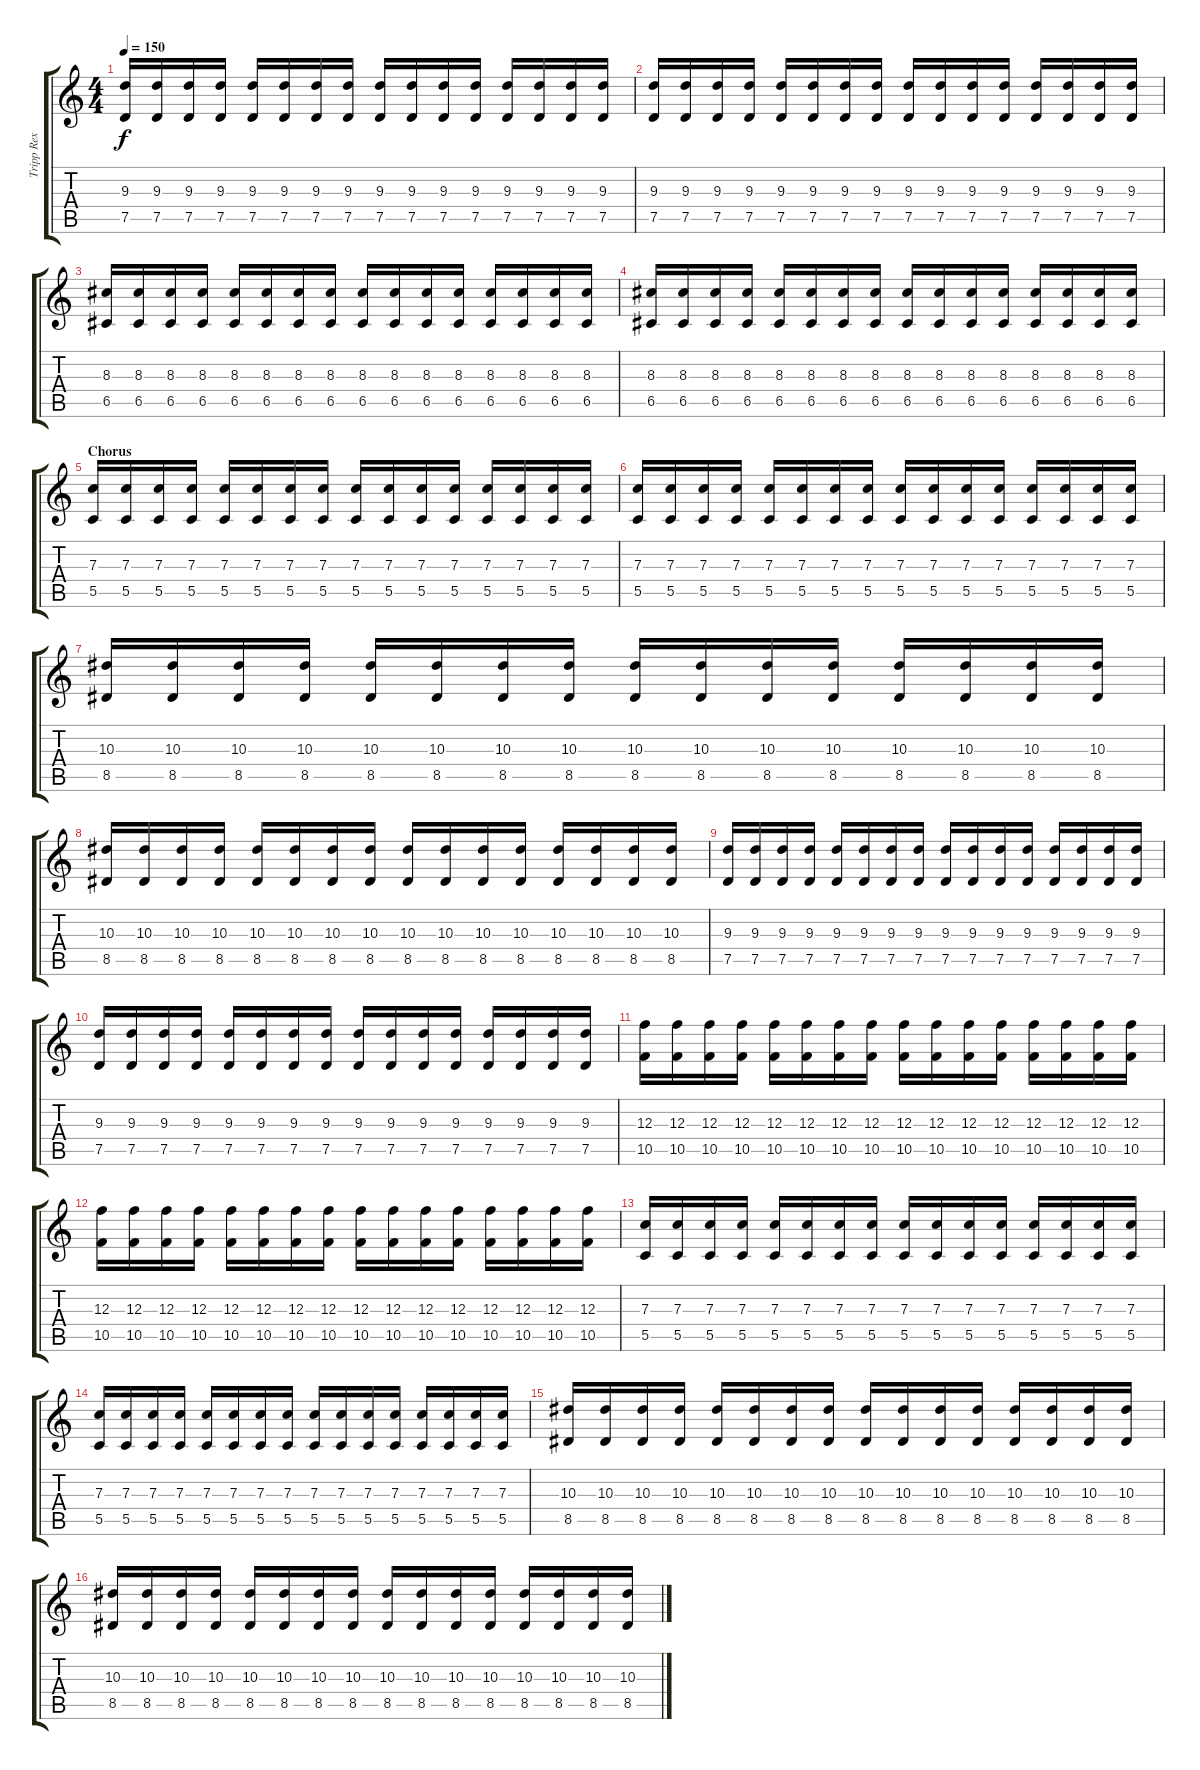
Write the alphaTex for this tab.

\track ("Tripp Rex Eisen" "Tripp Rex ") {instrument overdrivenguitar}
\staff {score tabs}
\tuning (D4 A3 F3 C3 G2 C2) {hide}
\ts (4 4)
\tempo 150
\clef g2
\ks c
(9.3 7.5).16{dy f} (9.3 7.5).16 (9.3 7.5).16 (9.3 7.5).16 (9.3 7.5).16 (9.3 7.5).16 (9.3 7.5).16 (9.3 7.5).16 (9.3 7.5).16 (9.3 7.5).16 (9.3 7.5).16 (9.3 7.5).16 (9.3 7.5).16 (9.3 7.5).16 (9.3 7.5).16 (9.3 7.5).16 |
(9.3 7.5).16 (9.3 7.5).16 (9.3 7.5).16 (9.3 7.5).16 (9.3 7.5).16 (9.3 7.5).16 (9.3 7.5).16 (9.3 7.5).16 (9.3 7.5).16 (9.3 7.5).16 (9.3 7.5).16 (9.3 7.5).16 (9.3 7.5).16 (9.3 7.5).16 (9.3 7.5).16 (9.3 7.5).16 |
(8.3 6.5).16 (8.3 6.5).16 (8.3 6.5).16 (8.3 6.5).16 (8.3 6.5).16 (8.3 6.5).16 (8.3 6.5).16 (8.3 6.5).16 (8.3 6.5).16 (8.3 6.5).16 (8.3 6.5).16 (8.3 6.5).16 (8.3 6.5).16 (8.3 6.5).16 (8.3 6.5).16 (8.3 6.5).16 |
(8.3 6.5).16 (8.3 6.5).16 (8.3 6.5).16 (8.3 6.5).16 (8.3 6.5).16 (8.3 6.5).16 (8.3 6.5).16 (8.3 6.5).16 (8.3 6.5).16 (8.3 6.5).16 (8.3 6.5).16 (8.3 6.5).16 (8.3 6.5).16 (8.3 6.5).16 (8.3 6.5).16 (8.3 6.5).16 |
\section ("" "Chorus")
(7.3 5.5).16 (7.3 5.5).16 (7.3 5.5).16 (7.3 5.5).16 (7.3 5.5).16 (7.3 5.5).16 (7.3 5.5).16 (7.3 5.5).16 (7.3 5.5).16 (7.3 5.5).16 (7.3 5.5).16 (7.3 5.5).16 (7.3 5.5).16 (7.3 5.5).16 (7.3 5.5).16 (7.3 5.5).16 |
(7.3 5.5).16 (7.3 5.5).16 (7.3 5.5).16 (7.3 5.5).16 (7.3 5.5).16 (7.3 5.5).16 (7.3 5.5).16 (7.3 5.5).16 (7.3 5.5).16 (7.3 5.5).16 (7.3 5.5).16 (7.3 5.5).16 (7.3 5.5).16 (7.3 5.5).16 (7.3 5.5).16 (7.3 5.5).16 |
(10.3 8.5).16 (10.3 8.5).16 (10.3 8.5).16 (10.3 8.5).16 (10.3 8.5).16 (10.3 8.5).16 (10.3 8.5).16 (10.3 8.5).16 (10.3 8.5).16 (10.3 8.5).16 (10.3 8.5).16 (10.3 8.5).16 (10.3 8.5).16 (10.3 8.5).16 (10.3 8.5).16 (10.3 8.5).16 |
(10.3 8.5).16 (10.3 8.5).16 (10.3 8.5).16 (10.3 8.5).16 (10.3 8.5).16 (10.3 8.5).16 (10.3 8.5).16 (10.3 8.5).16 (10.3 8.5).16 (10.3 8.5).16 (10.3 8.5).16 (10.3 8.5).16 (10.3 8.5).16 (10.3 8.5).16 (10.3 8.5).16 (10.3 8.5).16 |
(9.3 7.5).16 (9.3 7.5).16 (9.3 7.5).16 (9.3 7.5).16 (9.3 7.5).16 (9.3 7.5).16 (9.3 7.5).16 (9.3 7.5).16 (9.3 7.5).16 (9.3 7.5).16 (9.3 7.5).16 (9.3 7.5).16 (9.3 7.5).16 (9.3 7.5).16 (9.3 7.5).16 (9.3 7.5).16 |
(9.3 7.5).16 (9.3 7.5).16 (9.3 7.5).16 (9.3 7.5).16 (9.3 7.5).16 (9.3 7.5).16 (9.3 7.5).16 (9.3 7.5).16 (9.3 7.5).16 (9.3 7.5).16 (9.3 7.5).16 (9.3 7.5).16 (9.3 7.5).16 (9.3 7.5).16 (9.3 7.5).16 (9.3 7.5).16 |
(12.3 10.5).16 (12.3 10.5).16 (12.3 10.5).16 (12.3 10.5).16 (12.3 10.5).16 (12.3 10.5).16 (12.3 10.5).16 (12.3 10.5).16 (12.3 10.5).16 (12.3 10.5).16 (12.3 10.5).16 (12.3 10.5).16 (12.3 10.5).16 (12.3 10.5).16 (12.3 10.5).16 (12.3 10.5).16 |
(12.3 10.5).16 (12.3 10.5).16 (12.3 10.5).16 (12.3 10.5).16 (12.3 10.5).16 (12.3 10.5).16 (12.3 10.5).16 (12.3 10.5).16 (12.3 10.5).16 (12.3 10.5).16 (12.3 10.5).16 (12.3 10.5).16 (12.3 10.5).16 (12.3 10.5).16 (12.3 10.5).16 (12.3 10.5).16 |
(7.3 5.5).16 (7.3 5.5).16 (7.3 5.5).16 (7.3 5.5).16 (7.3 5.5).16 (7.3 5.5).16 (7.3 5.5).16 (7.3 5.5).16 (7.3 5.5).16 (7.3 5.5).16 (7.3 5.5).16 (7.3 5.5).16 (7.3 5.5).16 (7.3 5.5).16 (7.3 5.5).16 (7.3 5.5).16 |
(7.3 5.5).16 (7.3 5.5).16 (7.3 5.5).16 (7.3 5.5).16 (7.3 5.5).16 (7.3 5.5).16 (7.3 5.5).16 (7.3 5.5).16 (7.3 5.5).16 (7.3 5.5).16 (7.3 5.5).16 (7.3 5.5).16 (7.3 5.5).16 (7.3 5.5).16 (7.3 5.5).16 (7.3 5.5).16 |
(10.3 8.5).16 (10.3 8.5).16 (10.3 8.5).16 (10.3 8.5).16 (10.3 8.5).16 (10.3 8.5).16 (10.3 8.5).16 (10.3 8.5).16 (10.3 8.5).16 (10.3 8.5).16 (10.3 8.5).16 (10.3 8.5).16 (10.3 8.5).16 (10.3 8.5).16 (10.3 8.5).16 (10.3 8.5).16 |
(10.3 8.5).16 (10.3 8.5).16 (10.3 8.5).16 (10.3 8.5).16 (10.3 8.5).16 (10.3 8.5).16 (10.3 8.5).16 (10.3 8.5).16 (10.3 8.5).16 (10.3 8.5).16 (10.3 8.5).16 (10.3 8.5).16 (10.3 8.5).16 (10.3 8.5).16 (10.3 8.5).16 (10.3 8.5).16
